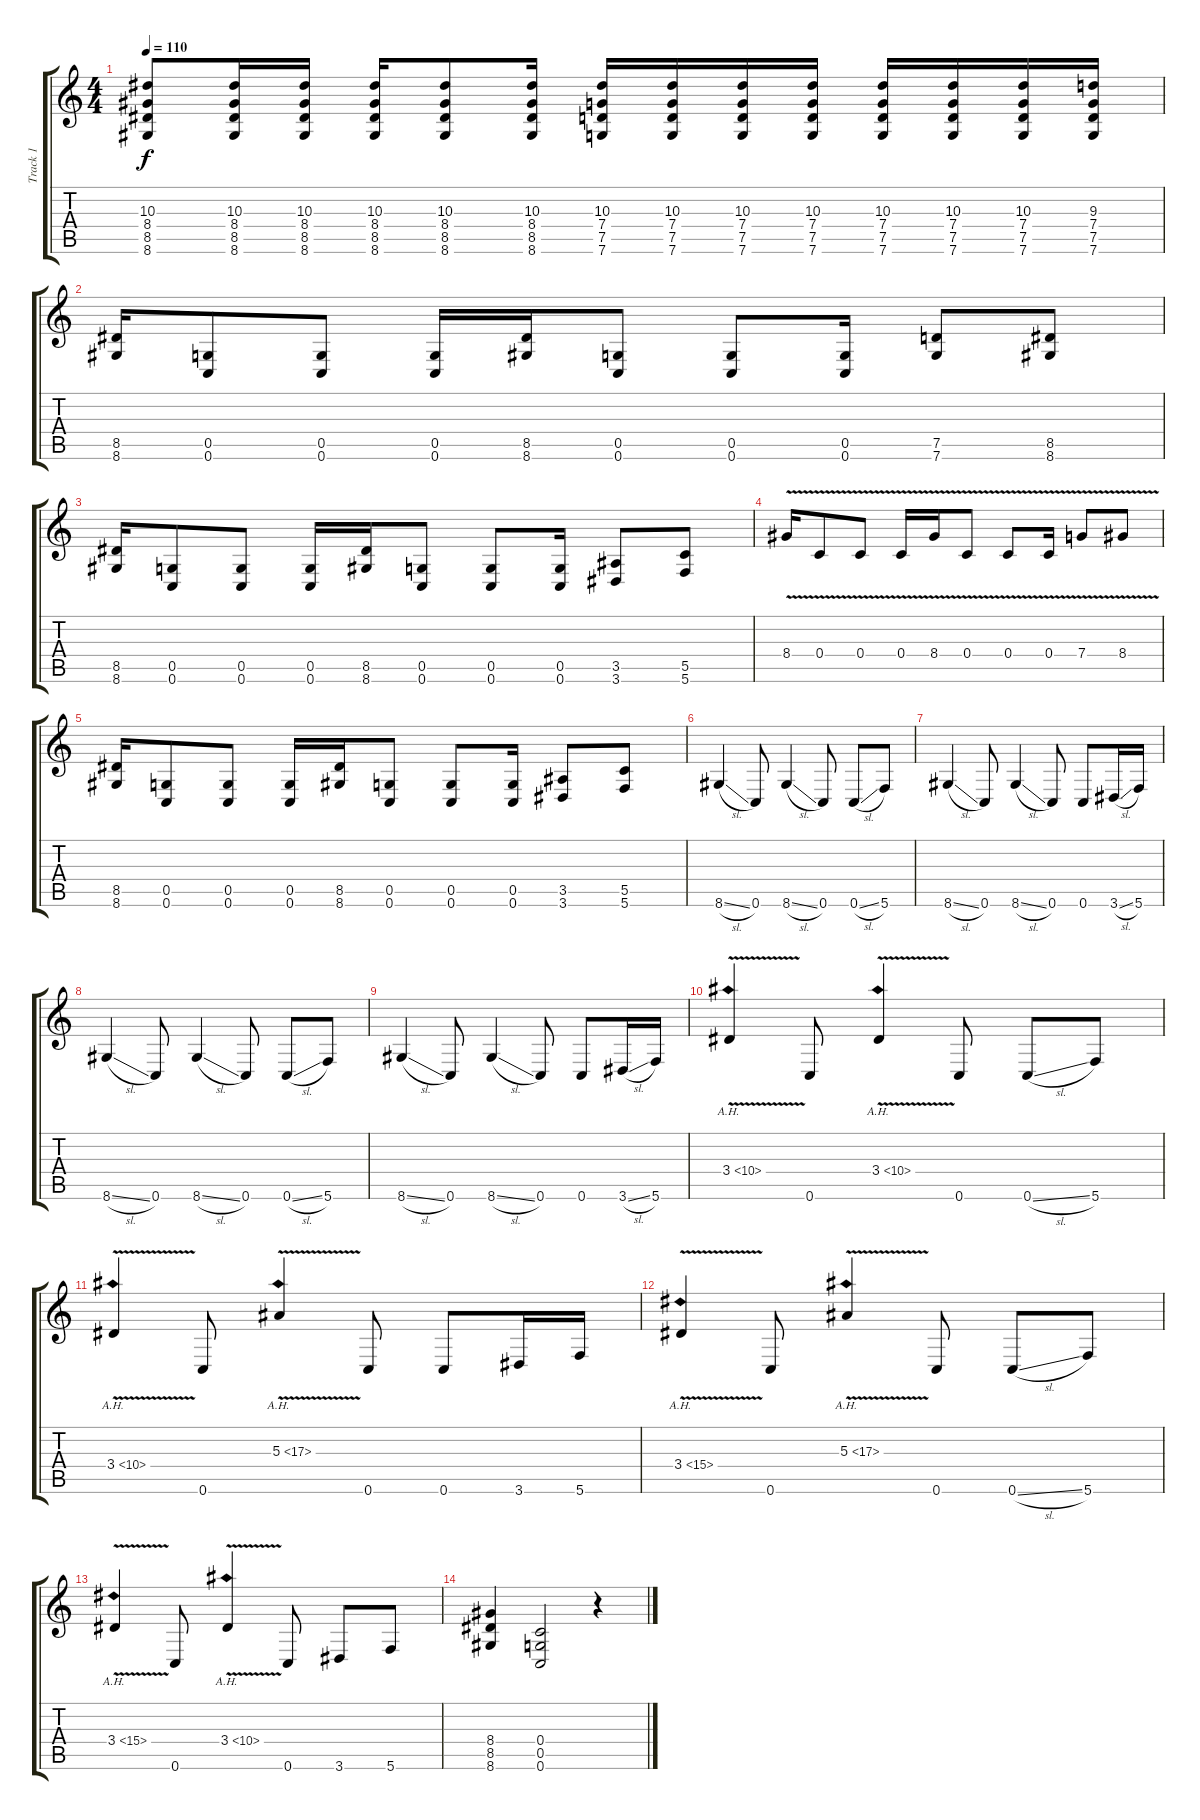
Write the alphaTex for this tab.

\track ("Track 1" "Track 1") {instrument distortionguitar}
\staff {score tabs}
\tuning (D4 A3 F3 C3 G2 C2) {hide}
\ts (4 4)
\tempo 110
\clef g2
\ks c
(10.3 8.4 8.5 8.6).8{dy f} (10.3 8.4 8.5 8.6).16 (10.3 8.4 8.5 8.6).16 (10.3 8.4 8.5 8.6).16 (10.3 8.4 8.5 8.6).8 (10.3 8.4 8.5 8.6).16 (10.3 7.4 7.5 7.6).16 (10.3 7.4 7.5 7.6).16 (10.3 7.4 7.5 7.6).16 (10.3 7.4 7.5 7.6).16 (10.3 7.4 7.5 7.6).16 (10.3 7.4 7.5 7.6).16 (10.3 7.4 7.5 7.6).16 (9.3 7.4 7.5 7.6).16 |
(8.5 8.6).16 (0.5 0.6).8 (0.5 0.6).8 (0.5 0.6).16 (8.5 8.6).16 (0.5 0.6).8 (0.5 0.6).8 (0.5 0.6).16 (7.5 7.6).8 (8.5 8.6).8 |
(8.5 8.6).16 (0.5 0.6).8 (0.5 0.6).8 (0.5 0.6).16 (8.5 8.6).16 (0.5 0.6).8 (0.5 0.6).8 (0.5 0.6).16 (3.5 3.6).8 (5.5 5.6).8 |
8.4{v}.16 0.4{v}.8 0.4{v}.8 0.4{v}.16 8.4{v}.16 0.4{v}.8 0.4{v}.8 0.4{v}.16 7.4{v}.8 8.4{v}.8 |
(8.5 8.6).16 (0.5 0.6).8 (0.5 0.6).8 (0.5 0.6).16 (8.5 8.6).16 (0.5 0.6).8 (0.5 0.6).8 (0.5 0.6).16 (3.5 3.6).8 (5.5 5.6).8 |
8.6{sl}.4 0.6.8 8.6{sl}.4 0.6.8 0.6{sl}.8 5.6.8 |
8.6{sl}.4 0.6.8 8.6{sl}.4 0.6.8 0.6.8 3.6{sl}.16 5.6.16 |
8.6{sl}.4 0.6.8 8.6{sl}.4 0.6.8 0.6{sl}.8 5.6.8 |
8.6{sl}.4 0.6.8 8.6{sl}.4 0.6.8 0.6.8 3.6{sl}.16 5.6.16 |
3.4{ah 7 v}.4 0.6.8 3.4{ah 7 v}.4 0.6.8 0.6{sl}.8 5.6.8 |
3.4{ah 7 v}.4 0.6.8 5.3{ah 12 v}.4 0.6.8 0.6.8 3.6.16 5.6.16 |
3.4{ah 12 v}.4 0.6.8 5.3{ah 12 v}.4 0.6.8 0.6{sl}.8 5.6.8 |
3.4{ah 12 v}.4 0.6.8 3.4{ah 7 v}.4 0.6.8 3.6.8 5.6.8 |
(8.4 8.5 8.6).4 (0.4 0.5 0.6).2 r.4
